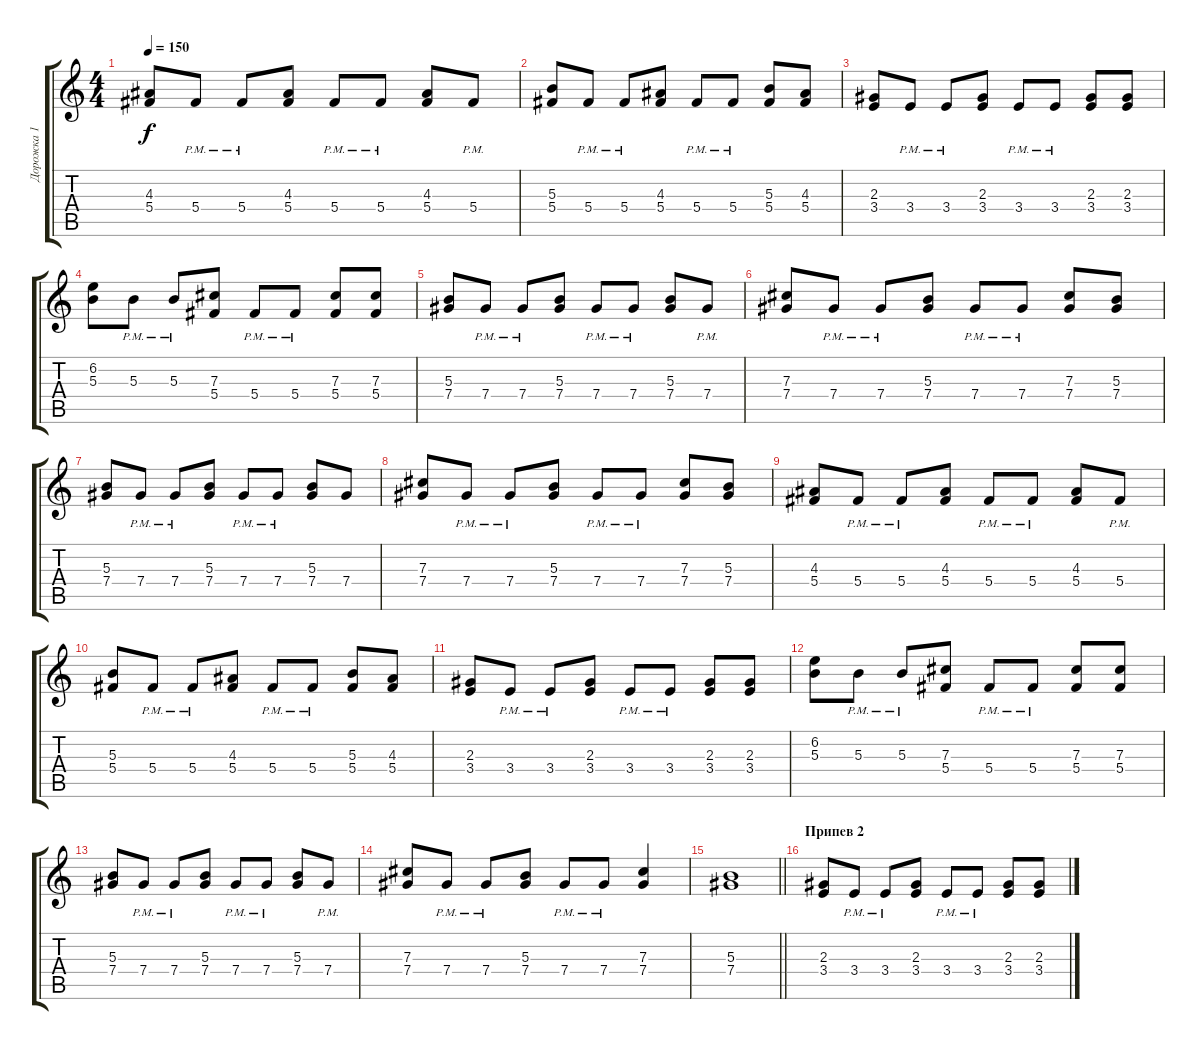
\track ("Дорожка 1" "Дорожка 1") {instrument distortionguitar}
\staff {score tabs}
\tuning (Eb4 Bb3 Gb3 Db3 Ab2 Eb2) {hide}
\ts (4 4)
\tempo 150
\clef g2
\ks c
(4.3 5.4).8{dy f} 5.4{pm}.8 5.4{pm}.8 (4.3 5.4).8 5.4{pm}.8 5.4{pm}.8 (4.3 5.4).8 5.4{pm}.8 |
(5.3 5.4).8 5.4{pm}.8 5.4{pm}.8 (4.3 5.4).8 5.4{pm}.8 5.4{pm}.8 (5.3 5.4).8 (4.3 5.4).8 |
(2.3 3.4).8 3.4{pm}.8 3.4{pm}.8 (2.3 3.4).8 3.4{pm}.8 3.4{pm}.8 (2.3 3.4).8 (2.3 3.4).8 |
(6.2 5.3).8 5.3{pm}.8 5.3{pm}.8 (7.3 5.4).8 5.4{pm}.8 5.4{pm}.8 (7.3 5.4).8 (7.3 5.4).8 |
(5.3 7.4).8 7.4{pm}.8 7.4{pm}.8 (5.3 7.4).8 7.4{pm}.8 7.4{pm}.8 (5.3 7.4).8 7.4{pm}.8 |
(7.3 7.4).8 7.4{pm}.8 7.4{pm}.8 (5.3 7.4).8 7.4{pm}.8 7.4{pm}.8 (7.3 7.4).8 (5.3 7.4).8 |
(5.3 7.4).8 7.4{pm}.8 7.4{pm}.8 (5.3 7.4).8 7.4{pm}.8 7.4{pm}.8 (5.3 7.4).8 7.4.8 |
(7.3 7.4).8 7.4{pm}.8 7.4{pm}.8 (5.3 7.4).8 7.4{pm}.8 7.4{pm}.8 (7.3 7.4).8 (5.3 7.4).8 |
(4.3 5.4).8 5.4{pm}.8 5.4{pm}.8 (4.3 5.4).8 5.4{pm}.8 5.4{pm}.8 (4.3 5.4).8 5.4{pm}.8 |
(5.3 5.4).8 5.4{pm}.8 5.4{pm}.8 (4.3 5.4).8 5.4{pm}.8 5.4{pm}.8 (5.3 5.4).8 (4.3 5.4).8 |
(2.3 3.4).8 3.4{pm}.8 3.4{pm}.8 (2.3 3.4).8 3.4{pm}.8 3.4{pm}.8 (2.3 3.4).8 (2.3 3.4).8 |
(6.2 5.3).8 5.3{pm}.8 5.3{pm}.8 (7.3 5.4).8 5.4{pm}.8 5.4{pm}.8 (7.3 5.4).8 (7.3 5.4).8 |
(5.3 7.4).8 7.4{pm}.8 7.4{pm}.8 (5.3 7.4).8 7.4{pm}.8 7.4{pm}.8 (5.3 7.4).8 7.4{pm}.8 |
(7.3 7.4).8 7.4{pm}.8 7.4{pm}.8 (5.3 7.4).8 7.4{pm}.8 7.4{pm}.8 (7.3 7.4).4 |
\barLineRight lightlight
(5.3 7.4).1 |
\section ("" "Припев 2")
(2.3 3.4).8 3.4{pm}.8 3.4{pm}.8 (2.3 3.4).8 3.4{pm}.8 3.4{pm}.8 (2.3 3.4).8 (2.3 3.4).8
